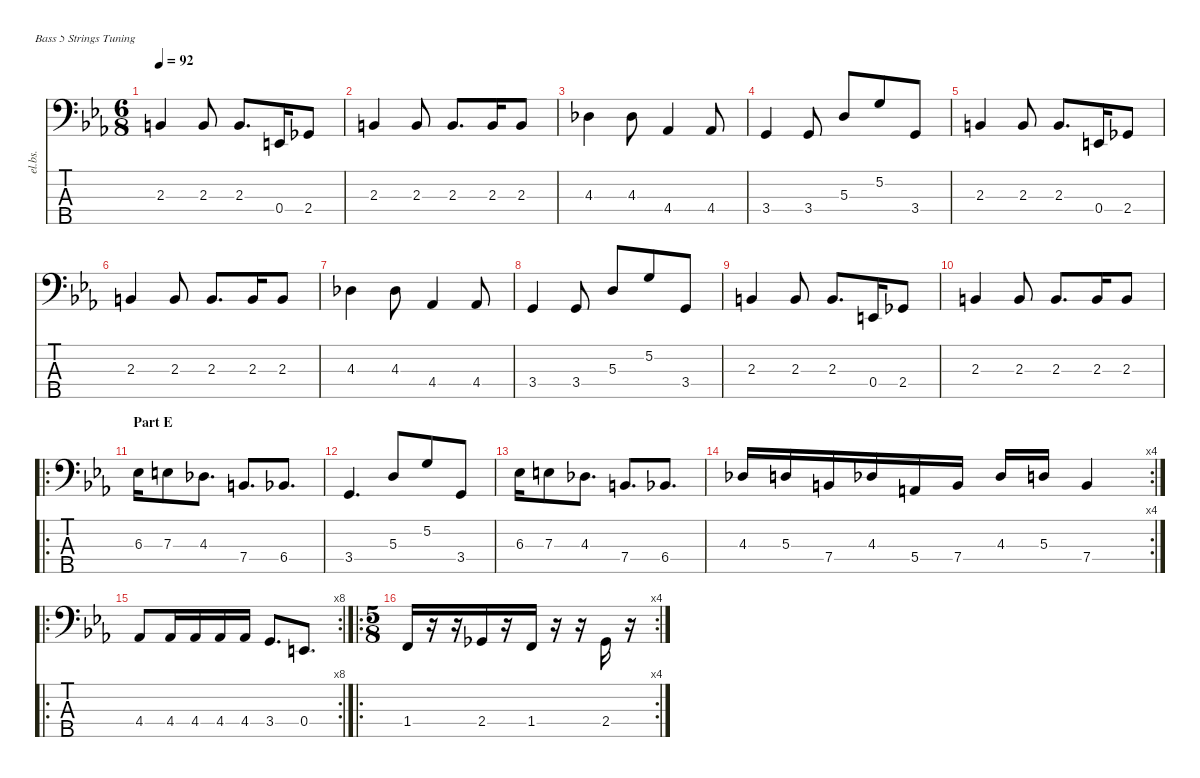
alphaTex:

\defaultSystemsLayout 4
\hideDynamics
\bracketExtendMode nobrackets
\track ("Bass - Martin Lopez" "el.bs.") {instrument electricbassfinger}
\staff {score tabs}
\tuning (G2 D2 A1 E1 B0)
\ts (6 8)
\tempo 92
\clef f4
\ks cminor
2.3{acc forcenatural}.4{dy f beam Up} 2.3{acc forcenatural}.8{beam Up} 2.3{acc forcenatural}.8{d beam Up} 0.4{acc forcenatural}.16{beam Up} 2.4{acc b}.8{beam Up} |
2.3{acc forcenatural}.4{beam Up} 2.3{acc forcenatural}.8{beam Up} 2.3{acc forcenatural}.8{d beam Up} 2.3{acc forcenatural}.16{beam Up} 2.3{acc forcenatural}.8{beam Up} |
4.3{acc b}.4{beam Down} 4.3{acc b}.8{beam Down} 4.4{acc b}.4{beam Up} 4.4{acc b}.8{beam Up} |
3.4{acc forcenatural}.4{beam Up} 3.4{acc forcenatural}.8{beam Up} 5.3{acc forcenatural}.8{beam Up} 5.2{acc forcenatural}.8{beam Up} 3.4{acc forcenatural}.8{beam Up} |
2.3{acc forcenatural}.4{beam Up} 2.3{acc forcenatural}.8{beam Up} 2.3{acc forcenatural}.8{d beam Up} 0.4{acc forcenatural}.16{beam Up} 2.4{acc b}.8{beam Up} |
2.3{acc forcenatural}.4{beam Up} 2.3{acc forcenatural}.8{beam Up} 2.3{acc forcenatural}.8{d beam Up} 2.3{acc forcenatural}.16{beam Up} 2.3{acc forcenatural}.8{beam Up} |
4.3{acc b}.4{beam Down} 4.3{acc b}.8{beam Down} 4.4{acc b}.4{beam Up} 4.4{acc b}.8{beam Up} |
3.4{acc forcenatural}.4{beam Up} 3.4{acc forcenatural}.8{beam Up} 5.3{acc forcenatural}.8{beam Up} 5.2{acc forcenatural}.8{beam Up} 3.4{acc forcenatural}.8{beam Up} |
2.3{acc forcenatural}.4{beam Up} 2.3{acc forcenatural}.8{beam Up} 2.3{acc forcenatural}.8{d beam Up} 0.4{acc forcenatural}.16{beam Up} 2.4{acc b}.8{beam Up} |
2.3{acc forcenatural}.4{beam Up} 2.3{acc forcenatural}.8{beam Up} 2.3{acc forcenatural}.8{d beam Up} 2.3{acc forcenatural}.16{beam Up} 2.3{acc forcenatural}.8{beam Up} |
\ro
\section ("" "Part E")
6.3{acc b}.16{beam Down} 7.3{acc forcenatural}.8{beam Down} 4.3{acc b}.8{d beam Down} 7.4{acc forcenatural}.8{d beam Up} 6.4{acc b}.8{d beam Up} |
3.4{acc forcenatural}.4{d beam Up} 5.3{acc forcenatural}.8{beam Up} 5.2{acc forcenatural}.8{beam Up} 3.4{acc forcenatural}.8{beam Up} |
6.3{acc b}.16{beam Down} 7.3{acc forcenatural}.8{beam Down} 4.3{acc b}.8{d beam Down} 7.4{acc forcenatural}.8{d beam Up} 6.4{acc b}.8{d beam Up} |
\rc 4
4.3{acc b}.16{beam Up} 5.3{acc forcenatural}.16{beam Up} 7.4{acc forcenatural}.16{beam Up} 4.3{acc b}.16{beam Up} 5.4{acc forcenatural}.16{beam Up} 7.4{acc forcenatural}.16{beam Up} 4.3{acc b}.16{beam Up} 5.3{acc forcenatural}.16{beam Up} 7.4{acc forcenatural}.4{beam Up} |
\ro
\rc 8
4.4{acc b}.8{beam Up} 4.4{acc b}.16{beam Up} 4.4{acc b}.16{beam Up} 4.4{acc b}.16{beam Up} 4.4{acc b}.16{beam Up} 3.4{acc forcenatural}.8{d beam Up} 0.4{acc forcenatural}.8{d beam Up} |
\ro
\rc 4
\ts (5 8)
1.4{acc forcenatural}.16{beam Up} r.16{beam Up} r.16{beam Up} 2.4{acc b}.16{beam Up} r.16{beam Up} 1.4{acc forcenatural}.16{beam Up} r.16{beam Down} r.16{beam Down} 2.4{acc b}.16{beam Up} r.16{beam Down}
